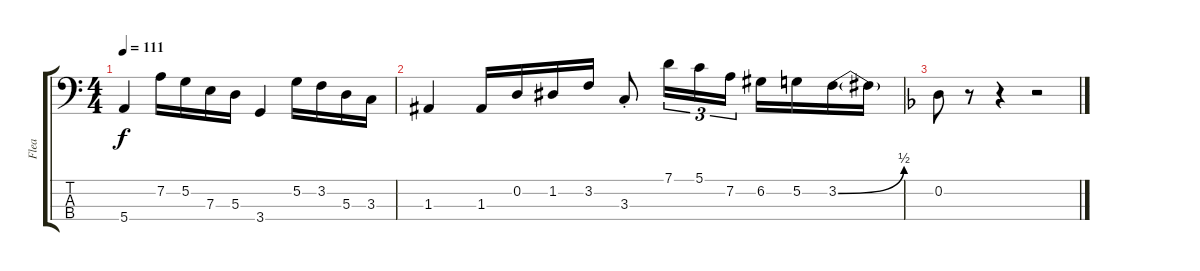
\track ("Flea" "Flea") {instrument electricbassfinger}
\staff {score tabs}
\tuning (G2 D2 A1 E1) {hide}
\ts (4 4)
\tempo 111
\clef f4
\ks c
5.4.4{dy f} 7.2.16 5.2.16 7.3.16 5.3.16 3.4.4 5.2.16 3.2.16 5.3.16 3.3.16 |
1.3.4 1.3.16 0.2.16 1.2.16 3.2.16 3.3{st}.8 7.1.16{tu (3 2)} 5.1.16{tu (3 2)} 7.2.16{tu (3 2)} 6.2.16 5.2.16 3.2{be (bend 0 0 60 2)}.16 3.2{t}.16 |
\ks f
0.2.8 r.8 r.4 r.2
